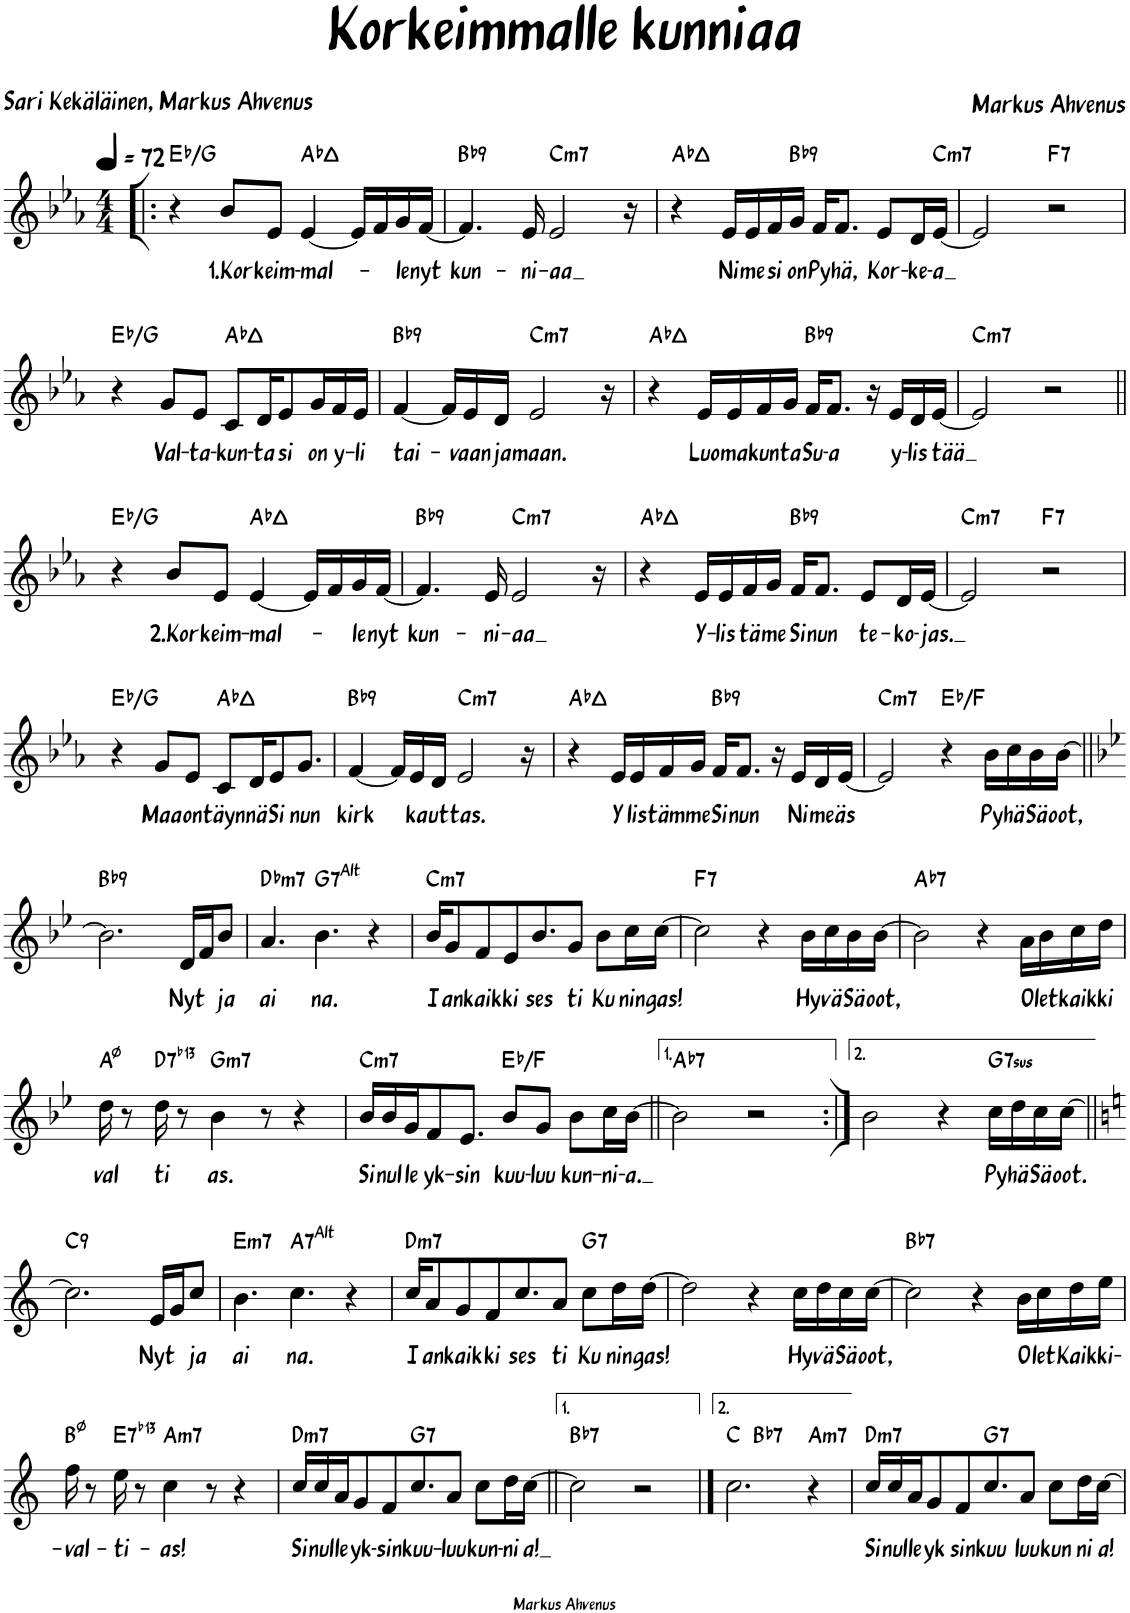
**kern	**text	**harte
*part1	*part1	*part1
*staff1	*staff1	*
*I"Piano	*	*
*I'Pno.	*	*
*clefG2	*	*
*k[b-e-a-]	*	*
*M4/4	*	*
*MM72	*	*
=1!|:	=1!|:	=1!|:
4r	.	Eb:maj/3
!	!LO:LY:b	!
8b-/L	1.Kor-	.
!	!LO:LY:b	!
8e-/J	-keim-	.
!	!LO:LY:b	!
[4e-/	-mal-	Ab:maj
16e-/LL]	.	.
16f/	.	.
!	!LO:LY:b	!
16g/	-le	.
!	!LO:LY:b	!
[16f/JJ	nyt	.
=2	=2	=2
!	!LO:LY:b	!LO:H:kt=9
4.f/]	kun-	Bb:9
!	!LO:LY:b	!
16e-/	-ni-	.
!	!LO:LY:b	!LO:H:kt=m7
2e-/	-aa	C:min7
16r	.	.
=3	=3	=3
4r	.	Ab:maj
!	!LO:LY:b	!
16e-/LL	Ni-	.
!	!LO:LY:b	!
16e-/	-me-	.
!	!LO:LY:b	!
16f/	-si	.
!	!LO:LY:b	!LO:H:kt=9
16g/JJ	on	Bb:9
!	!LO:LY:b	!
16f/KL	Py-	.
!	!LO:LY:b	!
8.f/J	-hä,	.
!	!LO:LY:b	!
8e-/L	Kor-	.
!	!LO:LY:b	!
16d/L	-ke-	.
!	!LO:LY:b	!LO:H:kt=m7
[16e-/JJ	-a	C:min7
=4	=4	=4
2e-/]	.	.
!	!	!LO:H:kt=7
2r	.	F:7
!!LO:LB:g=z
=5	=5	=5
4r	.	Eb:maj/3
!	!LO:LY:b	!
8g/L	Val-	.
!	!LO:LY:b	!
8e-/J	-ta-	.
!	!LO:LY:b	!
8c/L	-kun-	Ab:maj
!	!LO:LY:b	!
16d/K	-ta-	.
!	!LO:LY:b	!
8e-/	-si	.
!	!LO:LY:b	!
16g/L	on	.
!	!LO:LY:b	!
16f/	y-	.
!	!LO:LY:b	!
16e-/JJ	-li	.
=6	=6	=6
!	!LO:LY:b	!LO:H:kt=9
[4f/	tai-	Bb:9
16f/LL]	.	.
!	!LO:LY:b	!
16e-/	-vaan	.
!	!LO:LY:b	!
16d/JJ	ja	.
!	!LO:LY:b	!LO:H:kt=m7
2e-/	maan.	C:min7
16r	.	.
=7	=7	=7
4r	.	Ab:maj
!	!LO:LY:b	!
16e-/LL	Luo-	.
!	!LO:LY:b	!
16e-/	-ma-	.
!	!LO:LY:b	!
16f/	-kun-	.
!	!LO:LY:b	!
16g/JJ	-ta	.
!	!LO:LY:b	!LO:H:kt=9
16f/KL	Su-	Bb:9
!	!LO:LY:b	!
8.f/J	-a	.
16r	.	.
!	!LO:LY:b	!
16e-/LL	y-	.
!	!LO:LY:b	!
16d/	-lis-	.
!	!LO:LY:b	!
[16e-/JJ	-tää	.
=8	=8	=8
!	!	!LO:H:kt=m7
2e-/]	.	C:min7
2r	.	.
!!LO:LB:g=z
=9||	=9||	=9||
4r	.	Eb:maj/3
!	!LO:LY:b	!
8b-/L	2.Kor-	.
!	!LO:LY:b	!
8e-/J	-keim-	.
!	!LO:LY:b	!
[4e-/	-mal-	Ab:maj
16e-/LL]	.	.
16f/	.	.
!	!LO:LY:b	!
16g/	-le	.
!	!LO:LY:b	!
[16f/JJ	nyt	.
=10	=10	=10
!	!LO:LY:b	!LO:H:kt=9
4.f/]	kun-	Bb:9
!	!LO:LY:b	!
16e-/	-ni-	.
!	!LO:LY:b	!LO:H:kt=m7
2e-/	-aa	C:min7
16r	.	.
=11	=11	=11
4r	.	Ab:maj
!	!LO:LY:b	!
16e-/LL	Y-	.
!	!LO:LY:b	!
16e-/	-lis-	.
!	!LO:LY:b	!
16f/	-tä-	.
!	!LO:LY:b	!
16g/JJ	-me	.
!	!LO:LY:b	!LO:H:kt=9
16f/KL	Si-	Bb:9
!	!LO:LY:b	!
8.f/J	-nun	.
!	!LO:LY:b	!
8e-/L	te-	.
!	!LO:LY:b	!
16d/L	-ko-	.
!	!LO:LY:b	!
[16e-/JJ	-jas.	.
=12	=12	=12
!	!	!LO:H:kt=m7
2e-/]	.	C:min7
!	!	!LO:H:kt=7
2r	.	F:7
!!LO:LB:g=z
=13	=13	=13
4r	.	Eb:maj/3
!	!LO:LY:b	!
8g/L	Maa	.
!	!LO:LY:b	!
8e-/J	on	.
!	!LO:LY:b	!
8c/L	täyn-	Ab:maj
!	!LO:LY:b	!
16d/K	-nä	.
!	!LO:LY:b	!
8e-/	Si-	.
!	!LO:LY:b	!
8.g/J	-nun	.
=14	=14	=14
!	!LO:LY:b	!LO:H:kt=9
[4f/	kirk	Bb:9
16f/LL]	.	.
!	!LO:LY:b	!
16e-/	ka	.
!	!LO:LY:b	!
16d/JJ	ut	.
!	!LO:LY:b	!LO:H:kt=m7
2e-/	tas.	C:min7
16r	.	.
=15	=15	=15
4r	.	Ab:maj
!	!LO:LY:b	!
16e-/LL	Y-	.
!	!LO:LY:b	!
16e-/	-lis-	.
!	!LO:LY:b	!
16f/	-täm-	.
!	!LO:LY:b	!
16g/JJ	-me	.
!	!LO:LY:b	!LO:H:kt=9
16f/KL	Si-	Bb:9
!	!LO:LY:b	!
8.f/J	-nun	.
16r	.	.
!	!LO:LY:b	!
16e-/LL	Ni-	.
!	!LO:LY:b	!
16d/	-me-	.
!	!LO:LY:b	!
[16e-/JJ	-äs	.
=16	=16	=16
!	!	!LO:H:kt=m7
2e-/]	.	C:min7
4r	.	Eb:maj/2
!	!LO:LY:b	!
16b-\LL	Py	.
!	!LO:LY:b	!
16cc\	hä	.
!	!LO:LY:b	!
16b-\	Sä	.
!	!LO:LY:b	!
[16b-\JJ	oot,	.
!!LO:LB:g=z
=17||	=17||	=17||
*k[b-e-]	*	*
!	!	!LO:H:kt=9
2.b-\]	.	Bb:9
!	!LO:LY:b	!
16d/LL	Nyt	.
16f/J	.	.
!	!LO:LY:b	!
8b-/J	ja	.
=18	=18	=18
!	!LO:LY:b	!LO:H:kt=m7
4.a/	ai	Db:min7
!	!LO:LY:b	!LO:H:kt=7
4.b-\	na.	G:(3,b5,#5,b7,b9,#9)
4r	.	.
=19	=19	=19
!	!LO:LY:b	!LO:H:kt=m7
16b-/KL	I	C:min7
!	!LO:LY:b	!
8g/	an	.
!	!LO:LY:b	!
8f/	kaik	.
!	!LO:LY:b	!
8e-/	ki	.
!	!LO:LY:b	!
8.b-/	ses	.
!	!LO:LY:b	!
8g/J	ti	.
!	!LO:LY:b	!
8b-\L	Ku	.
!	!LO:LY:b	!
16cc\L	nin	.
!	!LO:LY:b	!
[16cc\JJ	gas!	.
=20	=20	=20
!	!	!LO:H:kt=7
2cc\]	.	F:7
4r	.	.
!	!LO:LY:b	!
16b-\LL	Hy	.
!	!LO:LY:b	!
16cc\	vä	.
!	!LO:LY:b	!
16b-\	Sä	.
!	!LO:LY:b	!
[16b-\JJ	oot,	.
=21	=21	=21
!	!	!LO:H:kt=7
2b-\]	.	Ab:7
4r	.	.
!	!LO:LY:b	!
16a\LL	O-	.
!	!LO:LY:b	!
16b-\	-let	.
!	!LO:LY:b	!
16cc\	kaik	.
!	!LO:LY:b	!
16dd\JJ	ki	.
!!LO:LB:g=z
=22	=22	=22
!	!LO:LY:b	!
16dd\	val	A:hdim7
8r	.	.
!	!LO:LY:b	!LO:H:kt=7
16dd\	ti	D:7(b13)
8r	.	.
!	!LO:LY:b	!LO:H:kt=m7
4b-\	as.	G:min7
8r	.	.
4r	.	.
=23	=23	=23
!	!LO:LY:b	!LO:H:kt=m7
16b-/LL	Si-	C:min7
!	!LO:LY:b	!
16b-/	-nul-	.
!	!LO:LY:b	!
16g/J	-le	.
!	!LO:LY:b	!
8f/	yk-	.
!	!LO:LY:b	!
8.e-/J	-sin	.
!	!LO:LY:b	!
8b-/L	kuu-	Eb:maj/2
!	!LO:LY:b	!
8g/J	-luu	.
!	!LO:LY:b	!
8b-\L	kun-	.
!	!LO:LY:b	!
16cc\L	-ni-	.
!	!LO:LY:b	!
[16b-\JJ	-a.	.
=24||	=24||	=24||
!	!	!LO:H:kt=7
2b-\]	.	Ab:7
2r	.	.
=25:|!	=25:|!	=25:|!
2b-\	.	.
4r	.	.
!	!LO:LY:b	!LO:H:kt=7sus
16cc\LL	Py-	G:sus4(7)
!	!LO:LY:b	!
16dd\	-hä	.
!	!LO:LY:b	!
16cc\	Sä	.
!	!LO:LY:b	!
[16cc\JJ	oot.	.
!!LO:LB:g=z
=26||	=26||	=26||
*k[]	*	*
!	!	!LO:H:kt=9
2.cc\]	.	C:9
!	!LO:LY:b	!
16e/LL	Nyt	.
16g/J	.	.
!	!LO:LY:b	!
8cc/J	ja	.
=27	=27	=27
!	!LO:LY:b	!LO:H:kt=m7
4.b\	ai	E:min7
!	!LO:LY:b	!LO:H:kt=7
4.cc\	na.	A:(3,b5,#5,b7,b9,#9)
4r	.	.
=28	=28	=28
!	!LO:LY:b	!LO:H:kt=m7
16cc/KL	I	D:min7
!	!LO:LY:b	!
8a/	an	.
!	!LO:LY:b	!
8g/	kaik	.
!	!LO:LY:b	!
8f/	ki	.
!	!LO:LY:b	!
8.cc/	ses	.
!	!LO:LY:b	!
8a/J	ti	.
!	!LO:LY:b	!LO:H:kt=7
8cc\L	Ku	G:7
!	!LO:LY:b	!
16dd\L	nin	.
!	!LO:LY:b	!
[16dd\JJ	gas!	.
=29	=29	=29
2dd\]	.	.
4r	.	.
!	!LO:LY:b	!
16cc\LL	Hy	.
!	!LO:LY:b	!
16dd\	vä	.
!	!LO:LY:b	!
16cc\	Sä	.
!	!LO:LY:b	!
[16cc\JJ	oot,	.
=30	=30	=30
!	!	!LO:H:kt=7
2cc\]	.	Bb:7
4r	.	.
!	!LO:LY:b	!
16b\LL	O-	.
!	!LO:LY:b	!
16cc\	-let	.
!	!LO:LY:b	!
16dd\	Kaik-	.
!	!LO:LY:b	!
16ee\JJ	-ki-	.
!!LO:LB:g=z
=31	=31	=31
!	!LO:LY:b	!
16ff\	-val-	B:hdim7
8r	.	.
!	!LO:LY:b	!LO:H:kt=7
16ee\	-ti-	E:7(b13)
8r	.	.
!	!LO:LY:b	!LO:H:kt=m7
4cc\	-as!	A:min7
8r	.	.
4r	.	.
=32	=32	=32
!	!LO:LY:b	!LO:H:kt=m7
16cc/LL	Si-	D:min7
!	!LO:LY:b	!
16cc/	-nul-	.
!	!LO:LY:b	!
16a/J	-le	.
!	!LO:LY:b	!
8g/	yk-	.
!	!LO:LY:b	!
8f/	-sin	.
!	!LO:LY:b	!LO:H:kt=7
8.cc/	kuu-	G:7
!	!LO:LY:b	!
8a/J	-luu	.
!	!LO:LY:b	!
8cc\L	kun-	.
!	!LO:LY:b	!
16dd\L	-ni-	.
!	!LO:LY:b	!
[16cc\JJ	-a!	.
=33||	=33||	=33||
!	!	!LO:H:kt=7
2cc\]	.	Bb:7
2r	.	.
==34	==34	==34
*^	*	*
2.cc\	4ryy	.	C:maj
!	!	!	!LO:H:kt=7
.	2.ryy	.	Bb:7
!	!	!	!LO:H:kt=m7
4r	.	.	A:min7
=35	=35	=35	=35
!	!	!LO:LY:b	!LO:H:kt=m7
*v	*v	*	*
16cc/LL	Si-	D:min7
!	!LO:LY:b	!
16cc/	-nul-	.
!	!LO:LY:b	!
16a/J	-le	.
!	!LO:LY:b	!
8g/	yk	.
!	!LO:LY:b	!
8f/	sin	.
!	!LO:LY:b	!LO:H:kt=7
8.cc/	kuu	G:7
!	!LO:LY:b	!
8a/J	luu	.
!	!LO:LY:b	!
8cc\L	kun	.
!	!LO:LY:b	!
16dd\L	ni	.
!	!LO:LY:b	!
[16cc\JJ	a!	.
=	=	=
*-	*-	*-
